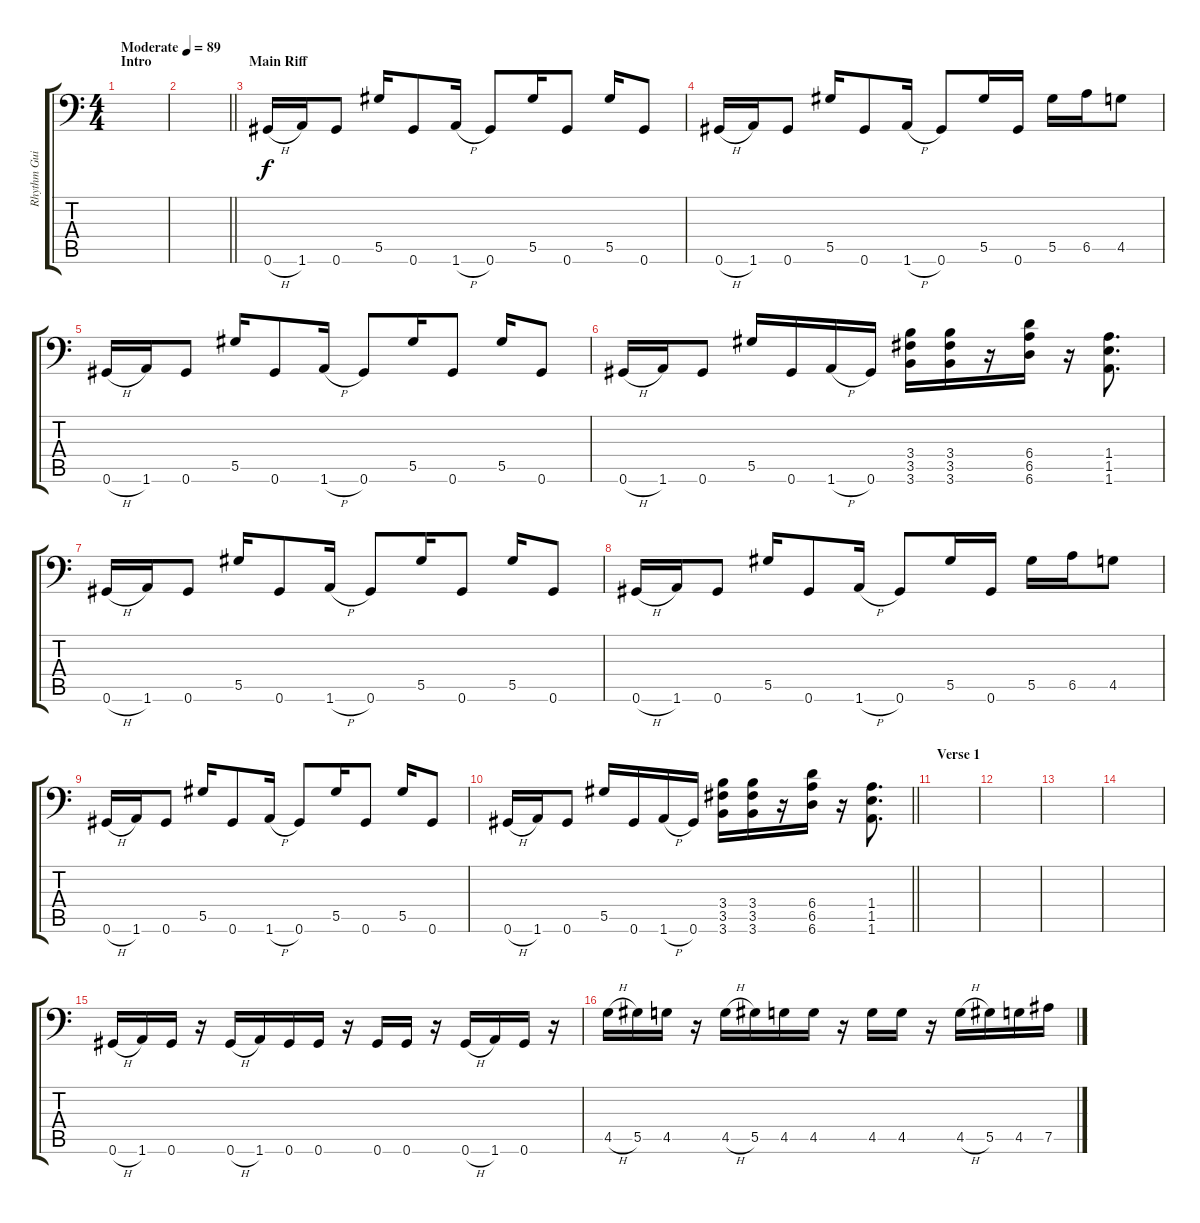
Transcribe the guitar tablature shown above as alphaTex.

\track ("Rhythm Guitar" "Rhythm Gui") {instrument distortionguitar}
\staff {score tabs}
\tuning (Bb3 F3 Db3 Ab2 Eb2 Ab1) {hide}
\ts (4 4)
\section ("" "Intro")
\tempo (89 "Moderate")
\clef f4
\ks c
|
\barLineRight lightlight
|
\section ("" "Main Riff")
0.6{h}.16 1.6.16 0.6.8 5.5.16 0.6.8 1.6{h}.16 0.6.8 5.5.16 0.6.8 5.5.16 0.6.8 |
0.6{h}.16 1.6.16 0.6.8 5.5.16 0.6.8 1.6{h}.16 0.6.8 5.5.16 0.6.16 5.5.16 6.5.16 4.5.8 |
0.6{h}.16 1.6.16 0.6.8 5.5.16 0.6.8 1.6{h}.16 0.6.8 5.5.16 0.6.8 5.5.16 0.6.8 |
0.6{h}.16 1.6.16 0.6.8 5.5.16 0.6.16 1.6{h}.16 0.6.16 (3.4 3.5 3.6).16 (3.4 3.5 3.6).16 r.16 (6.4 6.5 6.6).16 r.16 (1.4 1.5 1.6).8{d} |
0.6{h}.16 1.6.16 0.6.8 5.5.16 0.6.8 1.6{h}.16 0.6.8 5.5.16 0.6.8 5.5.16 0.6.8 |
0.6{h}.16 1.6.16 0.6.8 5.5.16 0.6.8 1.6{h}.16 0.6.8 5.5.16 0.6.16 5.5.16 6.5.16 4.5.8 |
0.6{h}.16 1.6.16 0.6.8 5.5.16 0.6.8 1.6{h}.16 0.6.8 5.5.16 0.6.8 5.5.16 0.6.8 |
\barLineRight lightlight
0.6{h}.16 1.6.16 0.6.8 5.5.16 0.6.16 1.6{h}.16 0.6.16 (3.4 3.5 3.6).16 (3.4 3.5 3.6).16 r.16 (6.4 6.5 6.6).16 r.16 (1.4 1.5 1.6).8{d} |
\section ("" "Verse 1")
|
|
|
|
0.6{h}.16 1.6.16 0.6.16 r.16 0.6{h}.16 1.6.16 0.6.16 0.6.16 r.16 0.6.16 0.6.16 r.16 0.6{h}.16 1.6.16 0.6.16 r.16 |
4.5{h}.16 5.5.16 4.5.16 r.16 4.5{h}.16 5.5.16 4.5.16 4.5.16 r.16 4.5.16 4.5.16 r.16 4.5{h}.16 5.5.16 4.5.16 7.5.16
